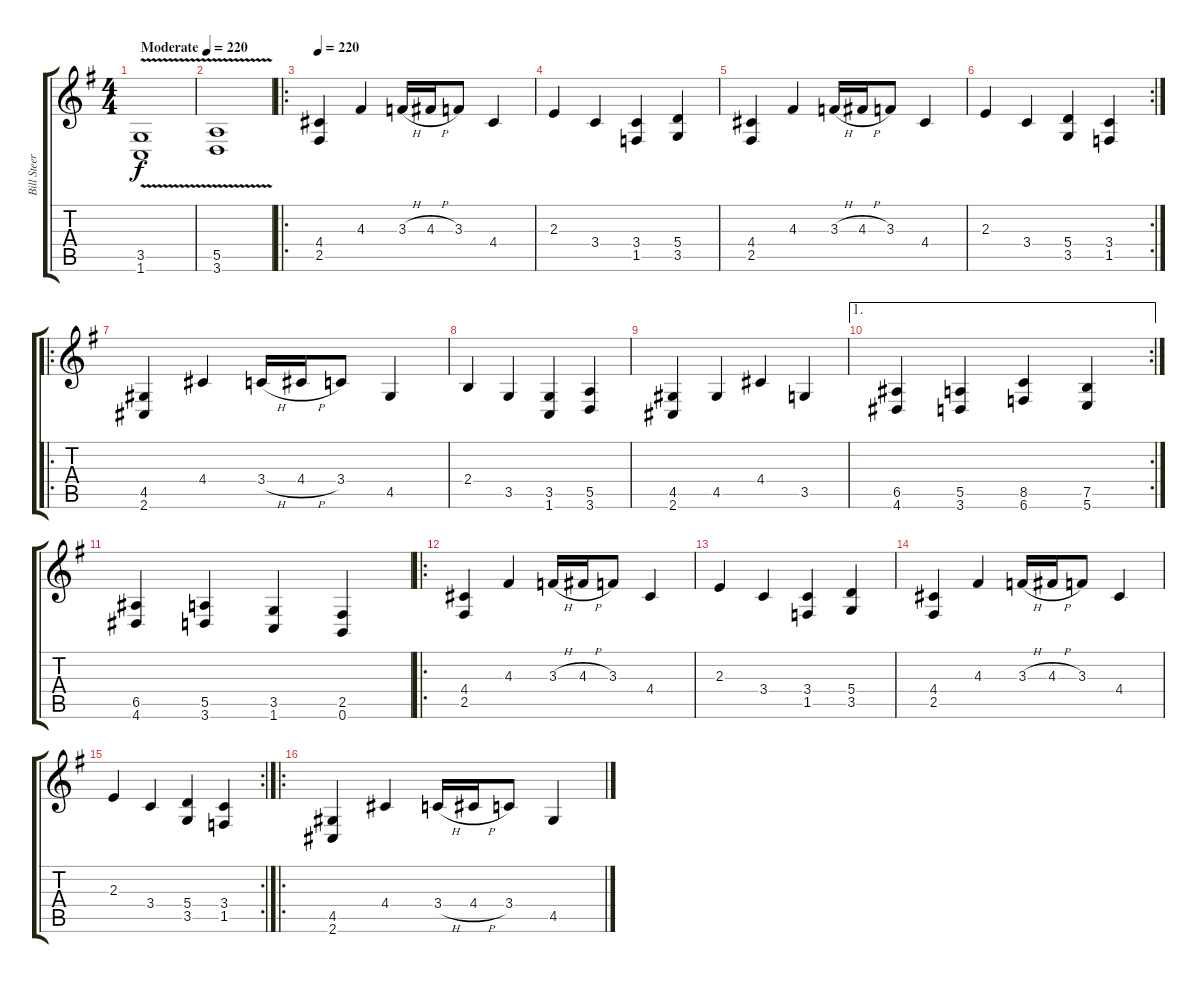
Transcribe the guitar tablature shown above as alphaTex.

\track ("Bill Steer (Guitar 2)" "Bill Steer") {instrument distortionguitar}
\staff {score tabs}
\tuning (B3 Gb3 D3 A2 E2 B1) {hide}
\ts (4 4)
\tempo (220 "Moderate")
\tempo 170
\tempo (220 "Moderate")
\clef g2
\ks g
(3.5{v} 1.6{v}).1{dy f instrument distortionguitar} |
(5.5{v} 3.6{v}).1 |
\ro
\tempo 220
(4.4 2.5).4 4.3.4 3.3{h}.16 4.3{h}.16 3.3.8 4.4.4 |
2.3.4 3.4.4 (3.4 1.5).4 (5.4 3.5).4 |
(4.4 2.5).4 4.3.4 3.3{h}.16 4.3{h}.16 3.3.8 4.4.4 |
\rc 2
2.3.4 3.4.4 (5.4 3.5).4 (3.4 1.5).4 |
\ro
(4.5 2.6).4 4.4.4 3.4{h}.16 4.4{h}.16 3.4.8 4.5.4 |
2.4.4 3.5.4 (3.5 1.6).4 (5.5 3.6).4 |
(4.5 2.6).4 4.5.4 4.4.4 3.5.4 |
\ae 1
\rc 2
(6.5 4.6).4 (5.5 3.6).4 (8.5 6.6).4 (7.5 5.6).4 |
(6.5 4.6).4 (5.5 3.6).4 (3.5 1.6).4 (2.5 0.6).4 |
\ro
(4.4 2.5).4 4.3.4 3.3{h}.16 4.3{h}.16 3.3.8 4.4.4 |
2.3.4 3.4.4 (3.4 1.5).4 (5.4 3.5).4 |
(4.4 2.5).4 4.3.4 3.3{h}.16 4.3{h}.16 3.3.8 4.4.4 |
\rc 2
2.3.4 3.4.4 (5.4 3.5).4 (3.4 1.5).4 |
\ro
(4.5 2.6).4 4.4.4 3.4{h}.16 4.4{h}.16 3.4.8 4.5.4
